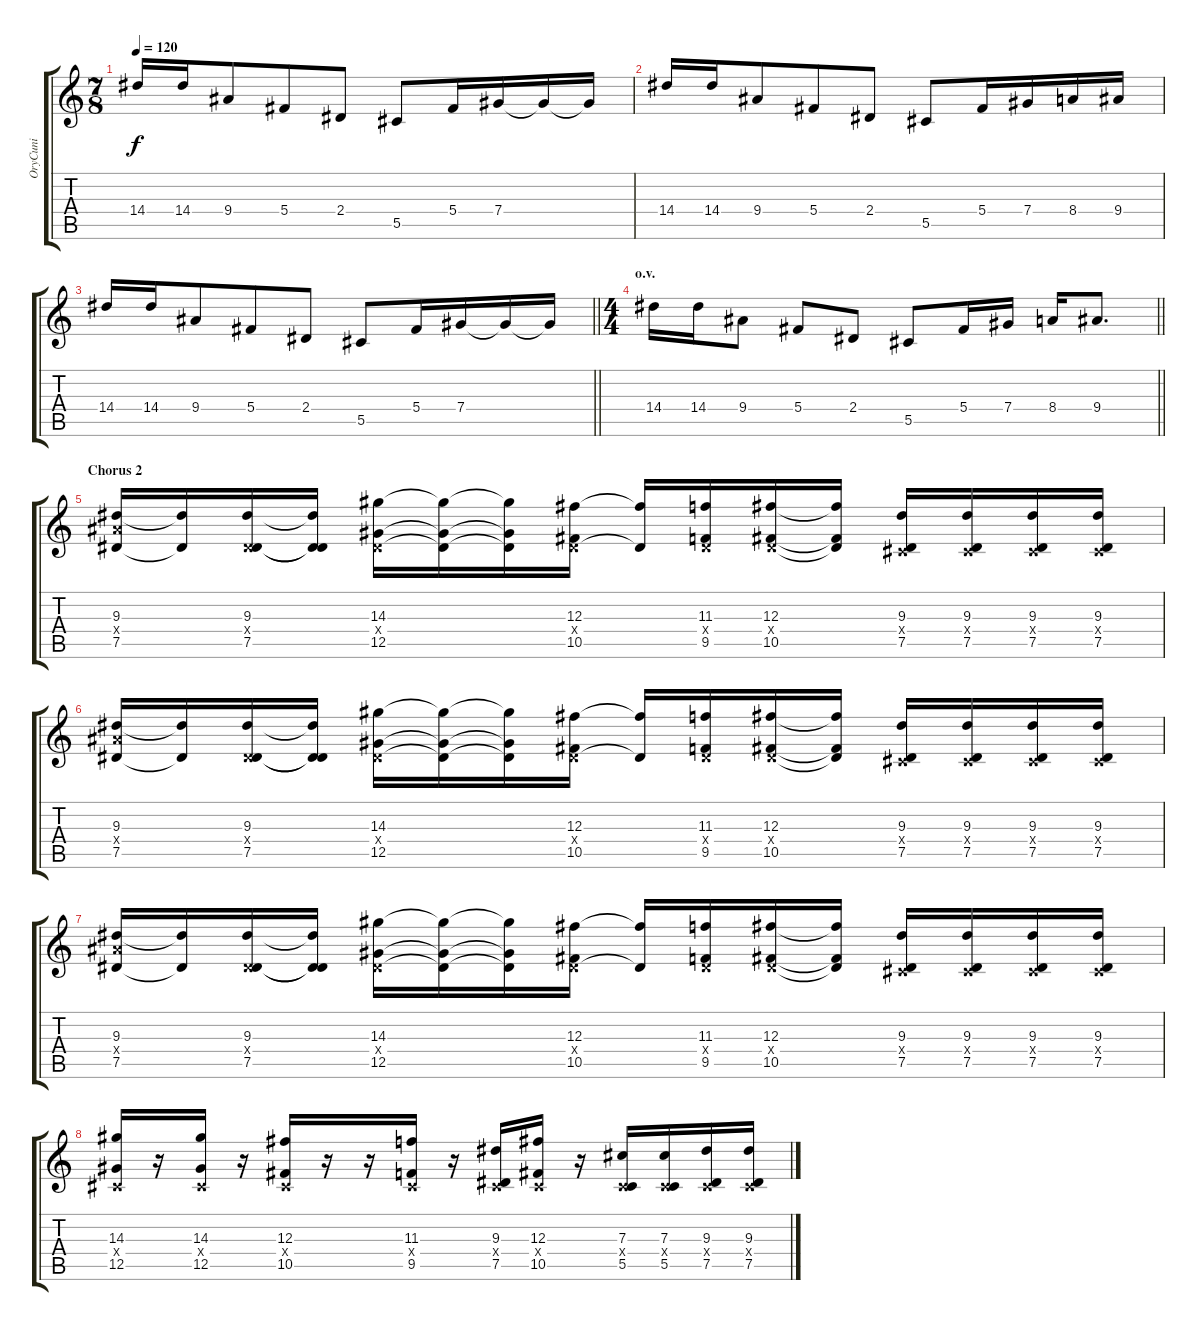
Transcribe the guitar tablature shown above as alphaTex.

\track ("OryCuni" "OryCuni") {instrument overdrivenguitar}
\staff {score tabs}
\tuning (Eb4 Bb3 Gb3 Db3 Ab2 Eb2) {hide}
\ts (7 8)
\tempo 120
\clef g2
\ks c
14.4.16{dy f} 14.4.16 9.4.8 5.4.8 2.4.8 5.5.8 5.4.16 7.4.16 7.4{t}.16 7.4{t}.16 |
14.4.16 14.4.16 9.4.8 5.4.8 2.4.8 5.5.8 5.4.16 7.4.16 8.4.16 9.4.16 |
\barLineRight lightlight
14.4.16 14.4.16 9.4.8 5.4.8 2.4.8 5.5.8 5.4.16 7.4.16 7.4{t}.16 7.4{t}.16 |
\ts (4 4)
\section ("" "o.v.")
\barLineRight lightlight
14.4.16 14.4.16 9.4.8 5.4.8 2.4.8 5.5.8 5.4.16 7.4.16 8.4.16 9.4.8{d} |
\section ("" "Chorus 2")
(9.3 9.4{x} 7.5).16 (9.3{t} 7.5{t}).16 (9.3 2.4{x} 7.5).16 (9.3{t} 2.4{t} 7.5{t}).16 (14.3 2.4{x} 12.5).16 (14.3{t} 2.4{t} 12.5{t}).16 (14.3{t} 2.4{t} 12.5{t}).16 (12.3 2.4{x} 10.5).16 (12.3{t} 2.4{t}).16 (11.3 2.4{x} 9.5).16 (12.3 2.4{x} 10.5).16 (12.3{t} 2.4{t} 10.5{t}).16 (9.3 0.4{x} 7.5).16 (9.3 0.4{x} 7.5).16 (9.3 0.4{x} 7.5).16 (9.3 0.4{x} 7.5).16 |
(9.3 9.4{x} 7.5).16 (9.3{t} 7.5{t}).16 (9.3 2.4{x} 7.5).16 (9.3{t} 2.4{t} 7.5{t}).16 (14.3 2.4{x} 12.5).16 (14.3{t} 2.4{t} 12.5{t}).16 (14.3{t} 2.4{t} 12.5{t}).16 (12.3 2.4{x} 10.5).16 (12.3{t} 2.4{t}).16 (11.3 2.4{x} 9.5).16 (12.3 2.4{x} 10.5).16 (12.3{t} 2.4{t} 10.5{t}).16 (9.3 0.4{x} 7.5).16 (9.3 0.4{x} 7.5).16 (9.3 0.4{x} 7.5).16 (9.3 0.4{x} 7.5).16 |
(9.3 9.4{x} 7.5).16 (9.3{t} 7.5{t}).16 (9.3 2.4{x} 7.5).16 (9.3{t} 2.4{t} 7.5{t}).16 (14.3 2.4{x} 12.5).16 (14.3{t} 2.4{t} 12.5{t}).16 (14.3{t} 2.4{t} 12.5{t}).16 (12.3 2.4{x} 10.5).16 (12.3{t} 2.4{t}).16 (11.3 2.4{x} 9.5).16 (12.3 2.4{x} 10.5).16 (12.3{t} 2.4{t} 10.5{t}).16 (9.3 0.4{x} 7.5).16 (9.3 0.4{x} 7.5).16 (9.3 0.4{x} 7.5).16 (9.3 0.4{x} 7.5).16 |
(14.3 0.4{x} 12.5).16 r.16 (14.3 0.4{x} 12.5).16 r.16 (12.3 0.4{x} 10.5).16 r.16 r.16 (11.3 0.4{x} 9.5).16 r.16 (9.3 0.4{x} 7.5).16 (12.3 0.4{x} 10.5).16 r.16 (7.3 0.4{x} 5.5).16 (7.3 0.4{x} 5.5).16 (9.3 0.4{x} 7.5).16 (9.3 0.4{x} 7.5).16
